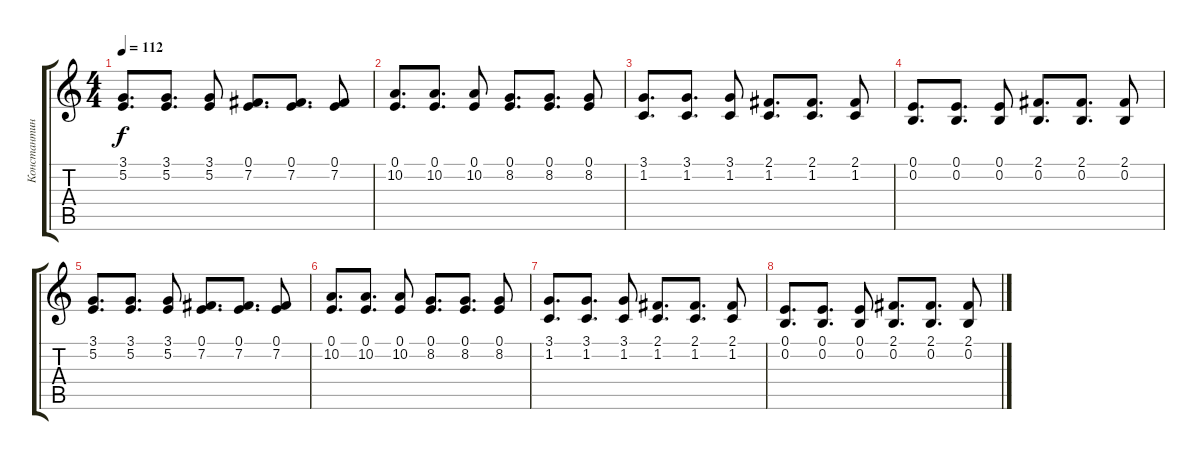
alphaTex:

\track ("Константин Бекрев" "Константин") {instrument lead2sawtooth}
\staff {score tabs}
\tuning (E4 B3 G3 D3 A2 E2) {hide}
\ts (4 4)
\tempo 112
\clef g2
\ks c
(3.1 5.2).8{d dy f volume 11} (3.1 5.2).8{d} (3.1 5.2).8 (0.1 7.2).8{d} (0.1 7.2).8{d} (0.1 7.2).8 |
(0.1 10.2).8{d} (0.1 10.2).8{d} (0.1 10.2).8 (0.1 8.2).8{d} (0.1 8.2).8{d} (0.1 8.2).8 |
(3.1 1.2).8{d} (3.1 1.2).8{d} (3.1 1.2).8 (2.1 1.2).8{d} (2.1 1.2).8{d} (2.1 1.2).8 |
(0.1 0.2).8{d} (0.1 0.2).8{d} (0.1 0.2).8 (2.1 0.2).8{d} (2.1 0.2).8{d} (2.1 0.2).8 |
(3.1 5.2).8{d volume 11} (3.1 5.2).8{d} (3.1 5.2).8 (0.1 7.2).8{d} (0.1 7.2).8{d} (0.1 7.2).8 |
(0.1 10.2).8{d} (0.1 10.2).8{d} (0.1 10.2).8 (0.1 8.2).8{d} (0.1 8.2).8{d} (0.1 8.2).8 |
(3.1 1.2).8{d} (3.1 1.2).8{d} (3.1 1.2).8 (2.1 1.2).8{d} (2.1 1.2).8{d} (2.1 1.2).8 |
(0.1 0.2).8{d} (0.1 0.2).8{d} (0.1 0.2).8 (2.1 0.2).8{d} (2.1 0.2).8{d} (2.1 0.2).8
